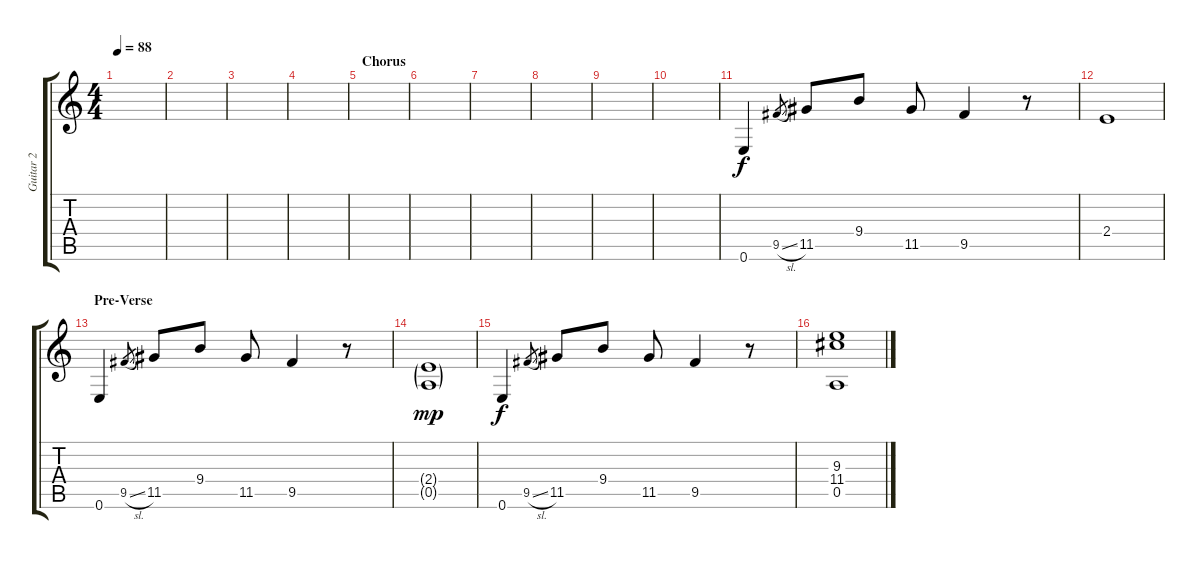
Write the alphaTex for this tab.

\track ("Guitar 2" "Guitar 2") {instrument electricguitarjazz}
\staff {score tabs}
\tuning (E4 B3 G3 D3 A2 E2) {hide}
\ts (4 4)
\tempo 88
\clef g2
\ks c
|
|
|
|
\section ("" "Chorus")
|
|
|
|
|
|
0.6.4 9.5{sl}.8{gr} 11.5.8 9.4.8 11.5.8 9.5.4 r.8 |
2.4.1 |
\section ("" "Pre-Verse")
0.6.4 9.5{sl}.8{gr} 11.5.8 9.4.8 11.5.8 9.5.4 r.8 |
(2.4{g} 0.5{g}).1{dy mp} |
0.6.4{dy f} 9.5{sl}.8{gr} 11.5.8 9.4.8 11.5.8 9.5.4 r.8 |
(9.3 11.4 0.5).1
